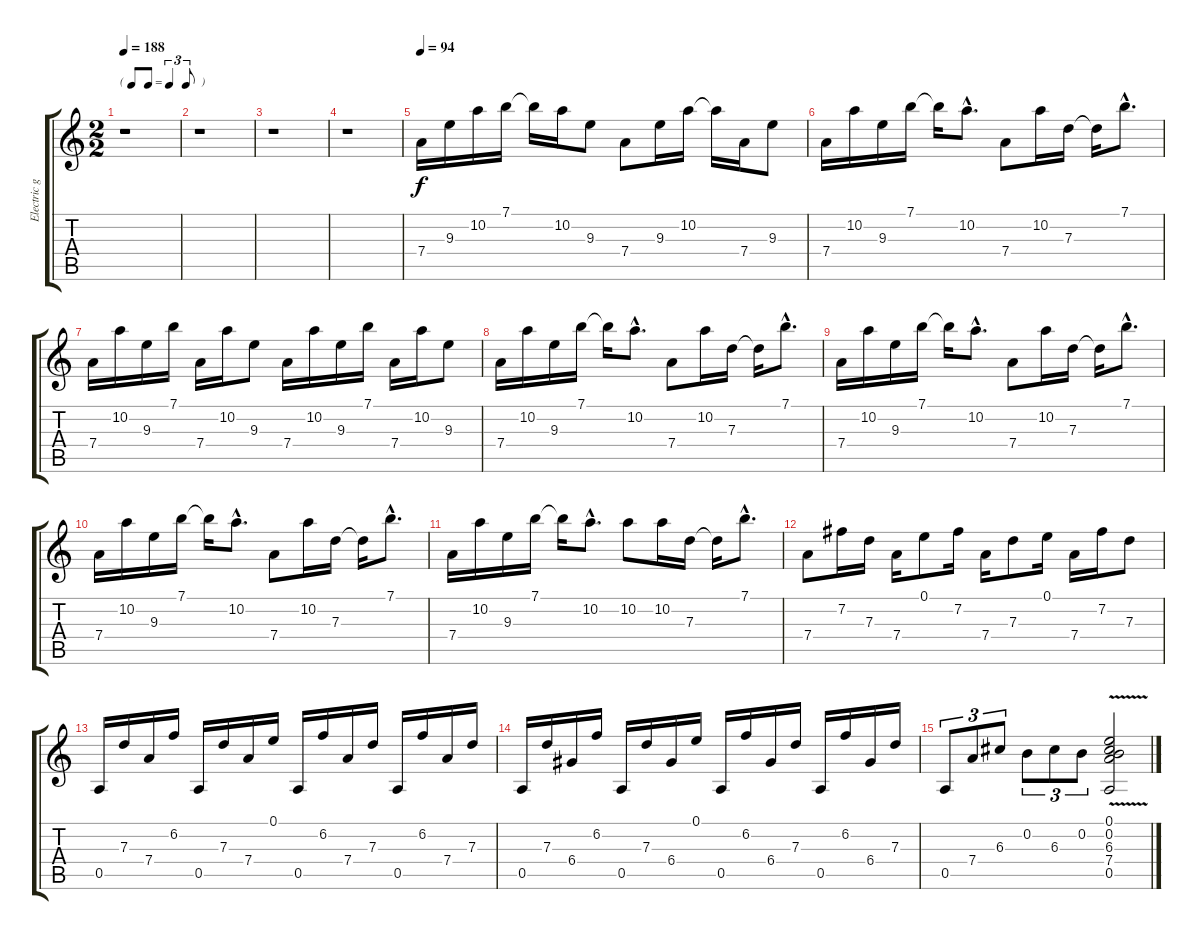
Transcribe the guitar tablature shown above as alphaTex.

\track ("Electric guitar" "Electric g") {instrument electricguitarclean}
\staff {score tabs}
\tuning (E4 B3 G3 D3 A2 E2) {hide}
\ts (2 2)
\tf triplet8th
\tempo 188
\clef g2
\ks c
r.1{dy f} |
r.1 |
r.1 |
r.1 |
\tempo 94
7.4.16 9.3.16 10.2.16 7.1.16 7.1{t}.16 10.2.16 9.3.8 7.4.8 9.3.16 10.2.16 10.2{t}.16 7.4.16 9.3.8 |
7.4.16 10.2.16 9.3.16 7.1.16 7.1{t}.16 10.2{hac}.8{d} 7.4.8 10.2.16 7.3.16 7.3{t}.16 7.1{hac}.8{d} |
7.4.16 10.2.16 9.3.16 7.1.16 7.4.16 10.2.16 9.3.8 7.4.16 10.2.16 9.3.16 7.1.16 7.4.16 10.2.16 9.3.8 |
7.4.16 10.2.16 9.3.16 7.1.16 7.1{t}.16 10.2{hac}.8{d} 7.4.8 10.2.16 7.3.16 7.3{t}.16 7.1{hac}.8{d} |
7.4.16 10.2.16 9.3.16 7.1.16 7.1{t}.16 10.2{hac}.8{d} 7.4.8 10.2.16 7.3.16 7.3{t}.16 7.1{hac}.8{d} |
7.4.16 10.2.16 9.3.16 7.1.16 7.1{t}.16 10.2{hac}.8{d} 7.4.8 10.2.16 7.3.16 7.3{t}.16 7.1{hac}.8{d} |
7.4.16 10.2.16 9.3.16 7.1.16 7.1{t}.16 10.2{hac}.8{d} 10.2.8 10.2.16 7.3.16 7.3{t}.16 7.1{hac}.8{d} |
7.4.8 7.2.16 7.3.16 7.4.16 0.1.8 7.2.16 7.4.16 7.3.8 0.1.16 7.4.16 7.2.16 7.3.8 |
0.5.16 7.3.16 7.4.16 6.2.16 0.5.16 7.3.16 7.4.16 0.1.16 0.5.16 6.2.16 7.4.16 7.3.16 0.5.16 6.2.16 7.4.16 7.3.16 |
0.5.16 7.3.16 6.4.16 6.2.16 0.5.16 7.3.16 6.4.16 0.1.16 0.5.16 6.2.16 6.4.16 7.3.16 0.5.16 6.2.16 6.4.16 7.3.16 |
0.5.8{tu (3 2)} 7.4.8{tu (3 2)} 6.3.8{tu (3 2)} 0.2.8{tu (3 2)} 6.3.8{tu (3 2)} 0.2.8{tu (3 2)} (0.1{v} 0.2{v} 6.3{v} 7.4{v} 0.5{v}).2
